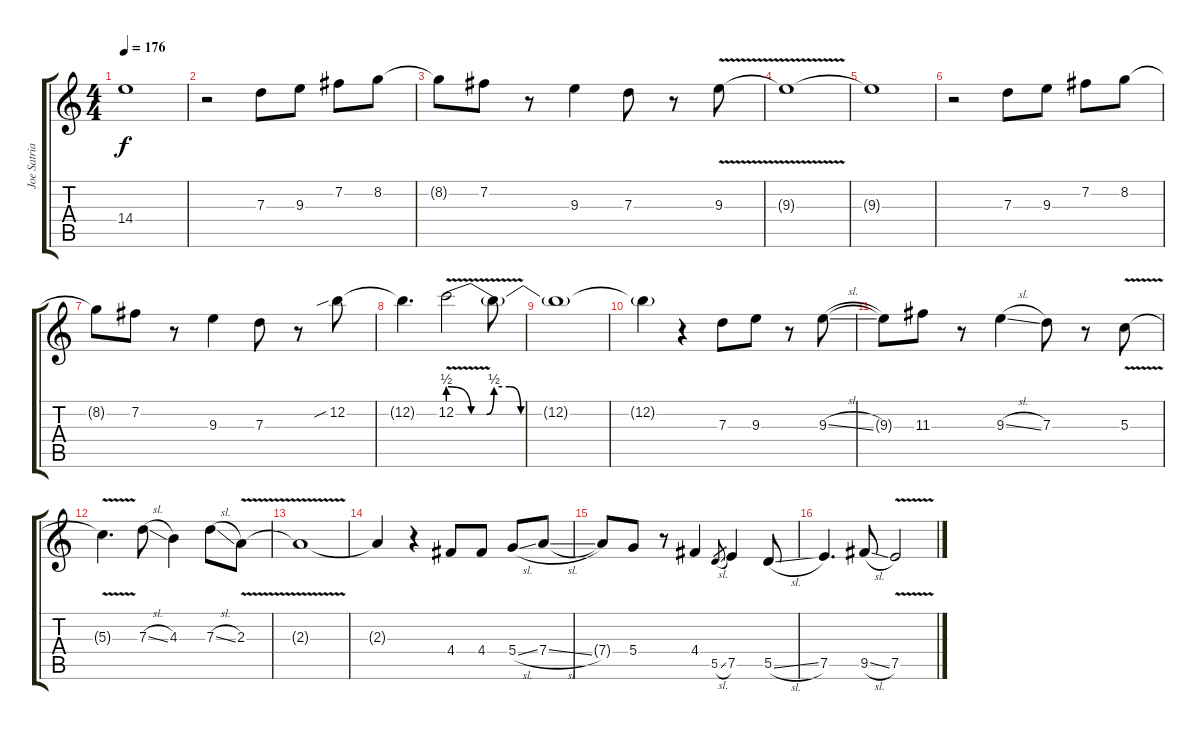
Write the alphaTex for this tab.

\track ("Joe Satriani" "Joe Satria") {instrument distortionguitar}
\staff {score tabs}
\tuning (E4 B3 G3 D3 A2 D2) {hide}
\ts (4 4)
\tempo 176
\clef g2
\ks c
14.4{t}.1{dy f} |
r.2 7.3.8 9.3.8 7.2.8 8.2.8 |
8.2{t}.8 7.2.8 r.8 9.3.4 7.3.8 r.8 9.3{v}.8 |
9.3{t}.1 |
9.3{t}.1 |
r.2 7.3.8 9.3.8 7.2.8 8.2.8 |
8.2{t}.8 7.2.8 r.8 9.3.4 7.3.8 r.8 12.2{sib}.8 |
12.2{t}.4{d} 12.2{be (custom 0 2 6 0 10 0 12 2 16 2 19 0 30 0 60 0) v}.2 12.2{t}.8 |
12.2{t}.1 |
12.2{t}.4 r.4 7.3.8 9.3.8 r.8 9.3{sl}.8 |
9.3{t}.8 11.3.8 r.8 9.3{sl}.4 7.3.8 r.8 5.3{v}.8 |
5.3{t}.4{d} 7.3{sl}.8 4.3.4 7.3{sl}.8 2.3{v}.8 |
2.3{t}.1 |
2.3{t}.4 r.4 4.4.8 4.4.8 5.4{sl}.8 7.4{sl}.8 |
7.4{t}.8 5.4.8 r.8 4.4.4 5.5{sl}.8{gr} 7.5.4 5.5{sl}.8 |
7.5.4{d} 9.5{sl}.8 7.5{v}.2
